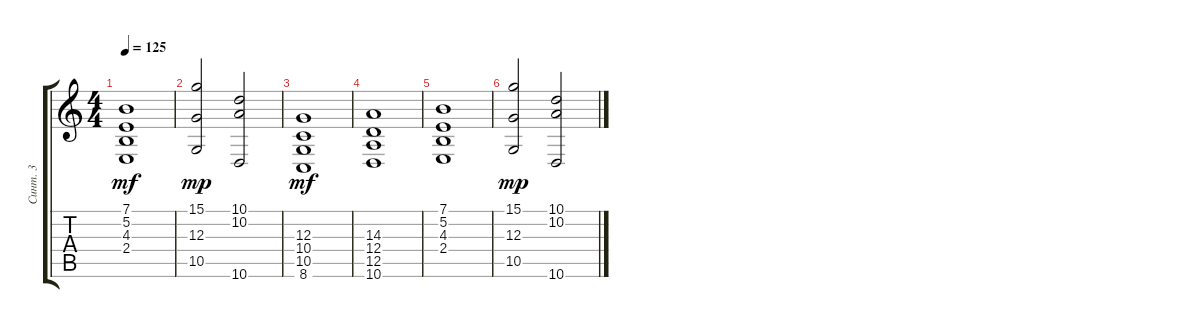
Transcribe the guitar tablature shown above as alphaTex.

\track ("Синт. 3" "Синт. 3") {instrument stringensemble2}
\staff {score tabs}
\tuning (E4 B3 G3 D3 A2 E2) {hide}
\ts (4 4)
\tempo 125
\clef g2
\ks c
(7.1 5.2 4.3 2.4).1{dy mf} |
(15.1 12.3 10.5).2{dy mp} (10.1 10.2 10.6).2 |
(12.3 10.4 10.5 8.6).1{dy mf} |
(14.3 12.4 12.5 10.6).1 |
(7.1 5.2 4.3 2.4).1 |
(15.1 12.3 10.5).2{dy mp} (10.1 10.2 10.6).2
